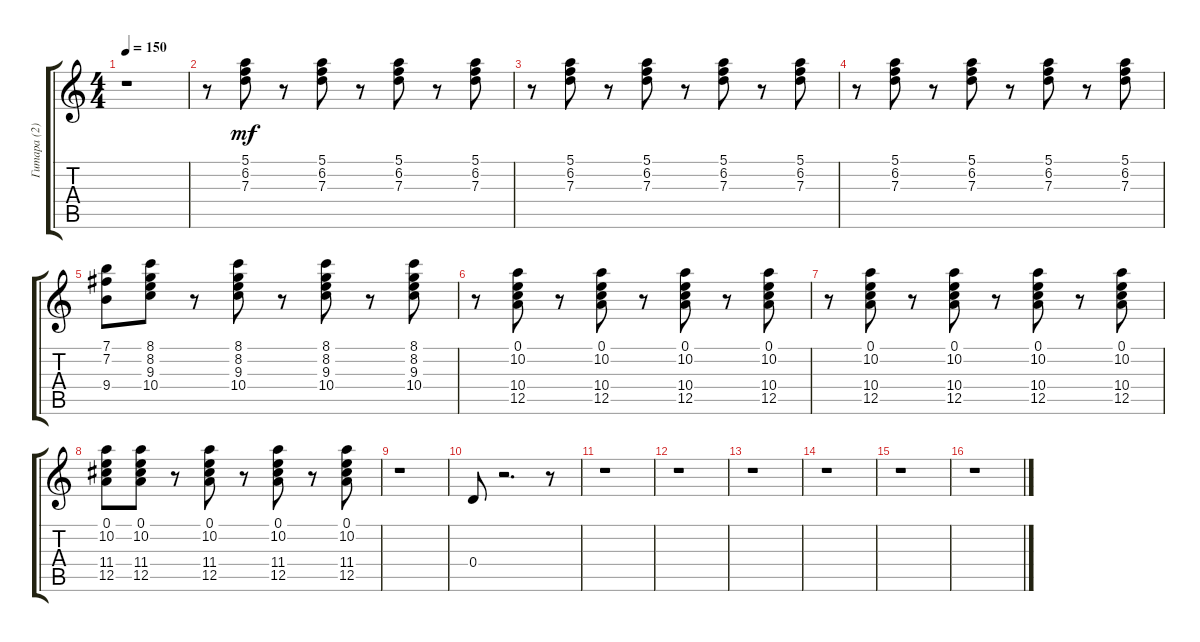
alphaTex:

\track ("Гитара (2)" "Гитара (2)") {instrument overdrivenguitar}
\staff {score tabs}
\tuning (E4 B3 G3 D3 A2 E2) {hide}
\ts (4 4)
\tempo 150
\clef g2
\ks c
r.1{dy mf} |
r.8 (5.1 6.2 7.3).8 r.8 (5.1 6.2 7.3).8 r.8 (5.1 6.2 7.3).8 r.8 (5.1 6.2 7.3).8 |
r.8 (5.1 6.2 7.3).8 r.8 (5.1 6.2 7.3).8 r.8 (5.1 6.2 7.3).8 r.8 (5.1 6.2 7.3).8 |
r.8 (5.1 6.2 7.3).8 r.8 (5.1 6.2 7.3).8 r.8 (5.1 6.2 7.3).8 r.8 (5.1 6.2 7.3).8 |
(7.1 7.2 9.4).8 (8.1 8.2 9.3 10.4).8 r.8 (8.1 8.2 9.3 10.4).8 r.8 (8.1 8.2 9.3 10.4).8 r.8 (8.1 8.2 9.3 10.4).8 |
r.8 (0.1 10.2 10.4 12.5).8 r.8 (0.1 10.2 10.4 12.5).8 r.8 (0.1 10.2 10.4 12.5).8 r.8 (0.1 10.2 10.4 12.5).8 |
r.8 (0.1 10.2 10.4 12.5).8 r.8 (0.1 10.2 10.4 12.5).8 r.8 (0.1 10.2 10.4 12.5).8 r.8 (0.1 10.2 10.4 12.5).8 |
(0.1 10.2 11.4 12.5).8 (0.1 10.2 11.4 12.5).8 r.8 (0.1 10.2 11.4 12.5).8 r.8 (0.1 10.2 11.4 12.5).8 r.8 (0.1 10.2 11.4 12.5).8 |
r.1 |
0.4.8 r.2{d} r.8 |
r.1 |
r.1 |
r.1 |
r.1 |
r.1 |
r.1
